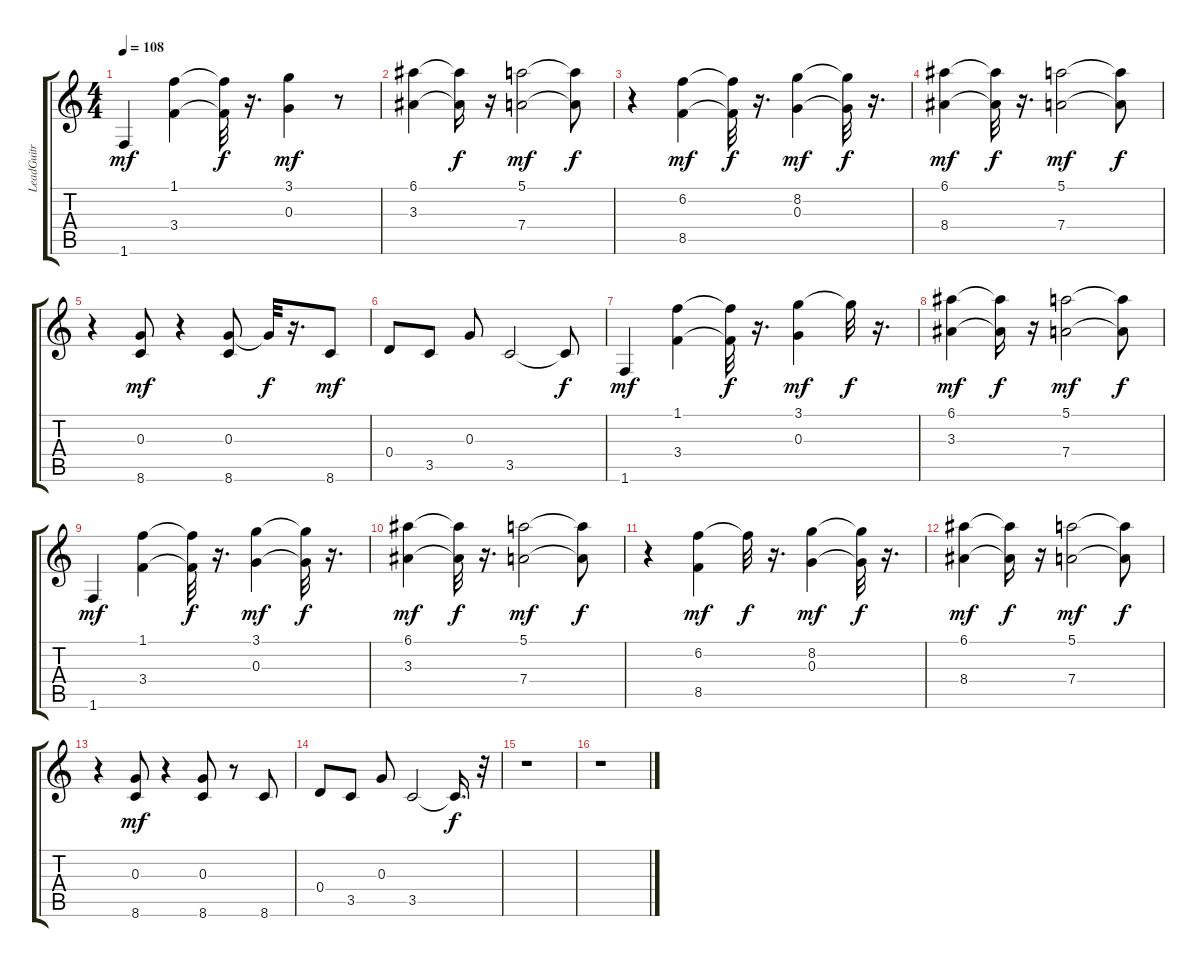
\track ("LeadGuitr           " "LeadGuitr ") {instrument overdrivenguitar}
\staff {score tabs}
\tuning (E4 B3 G3 D3 A2 E2) {hide}
\ts (4 4)
\tempo 108
\clef g2
\ks c
1.6.4{dy mf} (1.1 3.4).4 (1.1{t} 3.4{t}).32{dy f} r.16{d} (3.1 0.3).4{dy mf} r.8 |
(6.1 3.3).4 (6.1{t} 3.3{t}).16{dy f} r.16 (5.1 7.4).2{dy mf} (5.1{t} 7.4{t}).8{dy f} |
r.4 (6.2 8.5).4{dy mf} (6.2{t} 8.5{t}).32{dy f} r.16{d} (8.2 0.3).4{dy mf} (8.2{t} 0.3{t}).32{dy f} r.16{d} |
(6.1 8.4).4{dy mf} (6.1{t} 8.4{t}).32{dy f} r.16{d} (5.1 7.4).2{dy mf} (5.1{t} 7.4{t}).8{dy f} |
r.4 (0.3 8.6).8{dy mf} r.4 (0.3 8.6).8 0.3{t}.32{dy f} r.16{d} 8.6.8{dy mf} |
0.4.8 3.5.8 0.3.8 3.5.2 3.5{t}.8{dy f} |
1.6.4{dy mf} (1.1 3.4).4 (1.1{t} 3.4{t}).32{dy f} r.16{d} (3.1 0.3).4{dy mf} 3.1{t}.32{dy f} r.16{d} |
(6.1 3.3).4{dy mf} (6.1{t} 3.3{t}).16{dy f} r.16 (5.1 7.4).2{dy mf} (5.1{t} 7.4{t}).8{dy f} |
1.6.4{dy mf} (1.1 3.4).4 (1.1{t} 3.4{t}).32{dy f} r.16{d} (3.1 0.3).4{dy mf} (3.1{t} 0.3{t}).32{dy f} r.16{d} |
(6.1 3.3).4{dy mf} (6.1{t} 3.3{t}).32{dy f} r.16{d} (5.1 7.4).2{dy mf} (5.1{t} 7.4{t}).8{dy f} |
r.4 (6.2 8.5).4{dy mf} 6.2{t}.32{dy f} r.16{d} (8.2 0.3).4{dy mf} (8.2{t} 0.3{t}).32{dy f} r.16{d} |
(6.1 8.4).4{dy mf} (6.1{t} 8.4{t}).16{dy f} r.16 (5.1 7.4).2{dy mf} (5.1{t} 7.4{t}).8{dy f} |
r.4 (0.3 8.6).8{dy mf} r.4 (0.3 8.6).8 r.8 8.6.8 |
0.4.8 3.5.8 0.3.8 3.5.2 3.5{t}.16{d dy f} r.32 |
r.1 |
r.1
